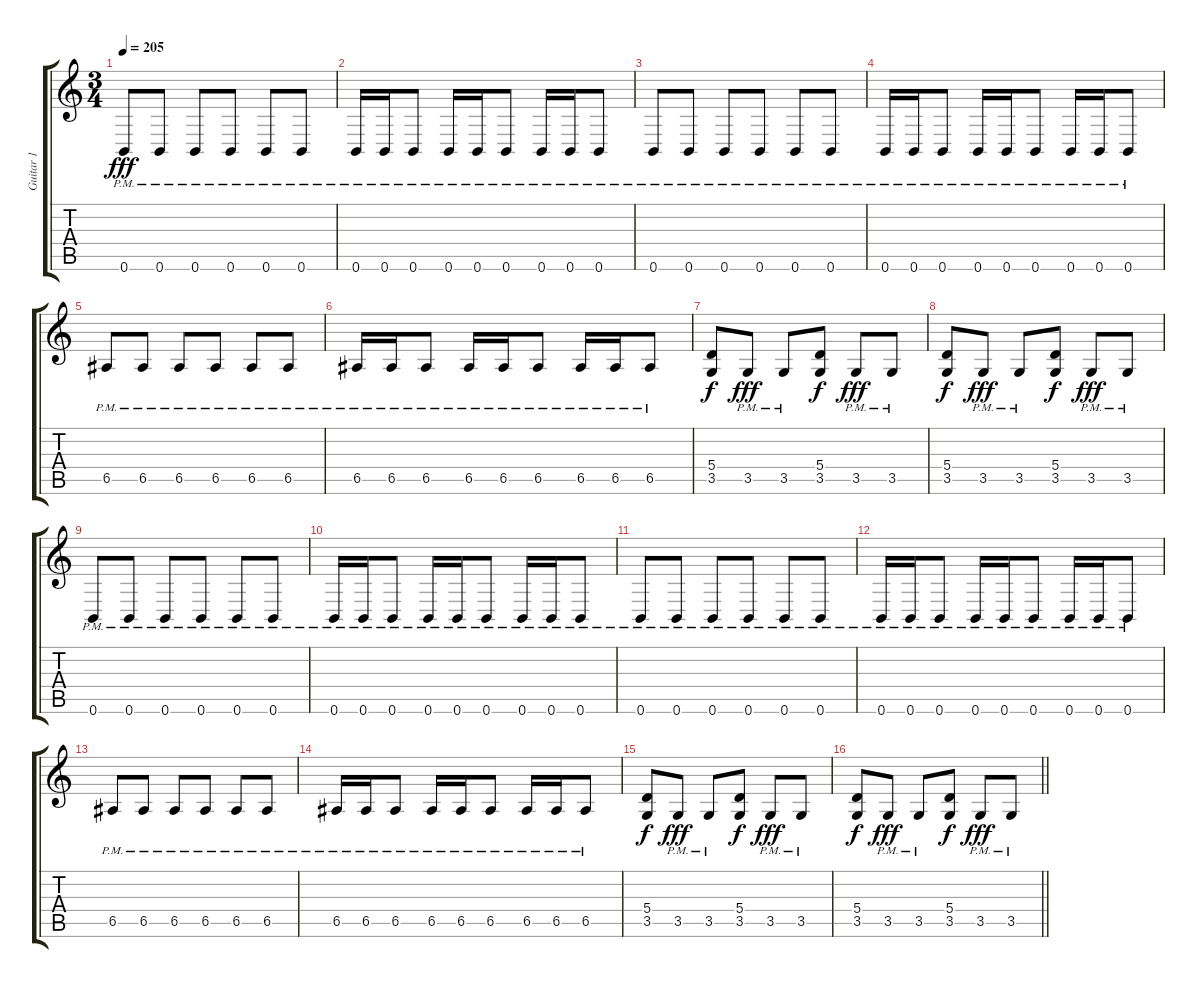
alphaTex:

\track ("Guitar 1" "Guitar 1") {instrument distortionguitar}
\staff {score tabs}
\tuning (B3 Gb3 D3 A2 E2 B1) {hide}
\ts (3 4)
\tempo 205
\clef g2
\ks c
0.6{pm}.8{dy fff} 0.6{pm}.8 0.6{pm}.8 0.6{pm}.8 0.6{pm}.8 0.6{pm}.8 |
0.6{pm}.16 0.6{pm}.16 0.6{pm}.8 0.6{pm}.16 0.6{pm}.16 0.6{pm}.8 0.6{pm}.16 0.6{pm}.16 0.6{pm}.8 |
0.6{pm}.8 0.6{pm}.8 0.6{pm}.8 0.6{pm}.8 0.6{pm}.8 0.6{pm}.8 |
0.6{pm}.16 0.6{pm}.16 0.6{pm}.8 0.6{pm}.16 0.6{pm}.16 0.6{pm}.8 0.6{pm}.16 0.6{pm}.16 0.6{pm}.8 |
6.5{pm}.8 6.5{pm}.8 6.5{pm}.8 6.5{pm}.8 6.5{pm}.8 6.5{pm}.8 |
6.5{pm}.16 6.5{pm}.16 6.5{pm}.8 6.5{pm}.16 6.5{pm}.16 6.5{pm}.8 6.5{pm}.16 6.5{pm}.16 6.5{pm}.8 |
(5.4 3.5).8{dy f} 3.5{pm}.8{dy fff} 3.5{pm}.8 (5.4 3.5).8{dy f} 3.5{pm}.8{dy fff} 3.5{pm}.8 |
(5.4 3.5).8{dy f} 3.5{pm}.8{dy fff} 3.5{pm}.8 (5.4 3.5).8{dy f} 3.5{pm}.8{dy fff} 3.5{pm}.8 |
0.6{pm}.8 0.6{pm}.8 0.6{pm}.8 0.6{pm}.8 0.6{pm}.8 0.6{pm}.8 |
0.6{pm}.16 0.6{pm}.16 0.6{pm}.8 0.6{pm}.16 0.6{pm}.16 0.6{pm}.8 0.6{pm}.16 0.6{pm}.16 0.6{pm}.8 |
0.6{pm}.8 0.6{pm}.8 0.6{pm}.8 0.6{pm}.8 0.6{pm}.8 0.6{pm}.8 |
0.6{pm}.16 0.6{pm}.16 0.6{pm}.8 0.6{pm}.16 0.6{pm}.16 0.6{pm}.8 0.6{pm}.16 0.6{pm}.16 0.6{pm}.8 |
6.5{pm}.8 6.5{pm}.8 6.5{pm}.8 6.5{pm}.8 6.5{pm}.8 6.5{pm}.8 |
6.5{pm}.16 6.5{pm}.16 6.5{pm}.8 6.5{pm}.16 6.5{pm}.16 6.5{pm}.8 6.5{pm}.16 6.5{pm}.16 6.5{pm}.8 |
(5.4 3.5).8{dy f} 3.5{pm}.8{dy fff} 3.5{pm}.8 (5.4 3.5).8{dy f} 3.5{pm}.8{dy fff} 3.5{pm}.8 |
\barLineRight lightlight
(5.4 3.5).8{dy f} 3.5{pm}.8{dy fff} 3.5{pm}.8 (5.4 3.5).8{dy f} 3.5{pm}.8{dy fff} 3.5{pm}.8
